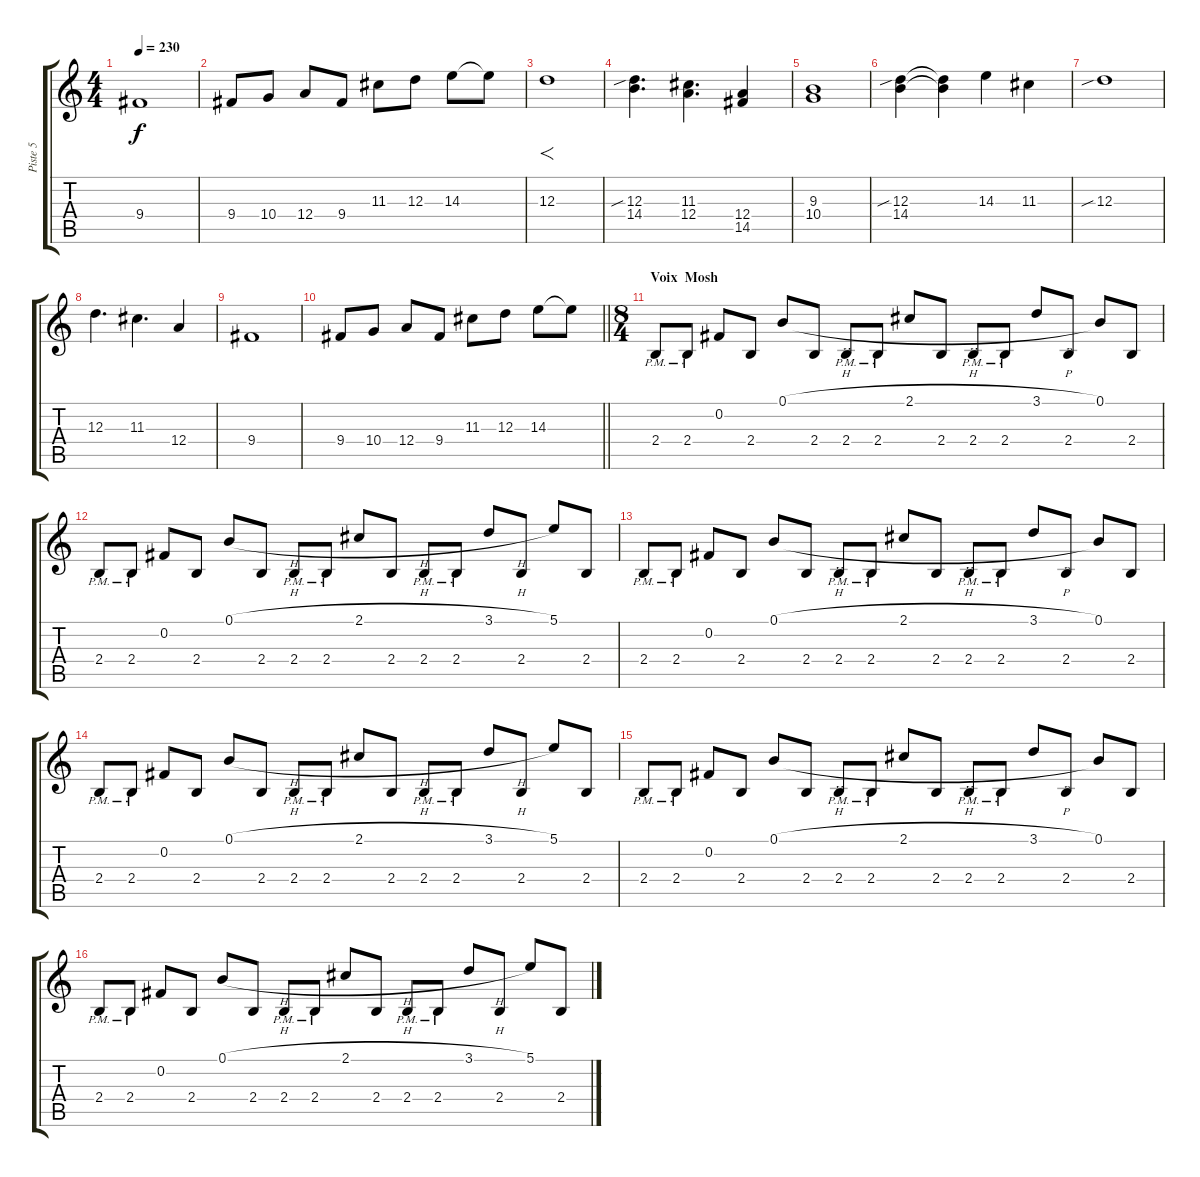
\track ("Piste 5" "Piste 5") {instrument distortionguitar}
\staff {score tabs}
\tuning (B3 Gb3 D3 A2 E2 B1) {hide}
\ts (4 4)
\tempo 230
\clef g2
\ks c
9.4.1{dy f} |
9.4.8 10.4.8 12.4.8 9.4.8 11.3.8 12.3.8 14.3.8 14.3{t}.8 |
12.3.1{f} |
(12.3{sib} 14.4).4{d} (11.3 12.4).4{d} (12.4 14.5).4 |
(9.3 10.4).1 |
(12.3{sib} 14.4).4 (12.3{t} 14.4{t}).4 14.3.4 11.3.4 |
12.3{sib}.1 |
12.3.4{d} 11.3.4{d} 12.4.4 |
9.4.1 |
\barLineRight lightlight
9.4.8 10.4.8 12.4.8 9.4.8 11.3.8 12.3.8 14.3.8 14.3{t}.8 |
\ts (8 4)
\section ("" "Voix  Mosh")
2.4{pm}.8 2.4{pm}.8 0.2.8 2.4.8 0.1{h}.8 2.4.8 2.4{pm}.8 2.4{pm}.8 2.1{h}.8 2.4.8 2.4{pm}.8 2.4{pm}.8 3.1{h}.8 2.4.8 0.1.8 2.4.8 |
2.4{pm}.8 2.4{pm}.8 0.2.8 2.4.8 0.1{h}.8 2.4.8 2.4{pm}.8 2.4{pm}.8 2.1{h}.8 2.4.8 2.4{pm}.8 2.4{pm}.8 3.1{h}.8 2.4.8 5.1.8 2.4.8 |
2.4{pm}.8 2.4{pm}.8 0.2.8 2.4.8 0.1{h}.8 2.4.8 2.4{pm}.8 2.4{pm}.8 2.1{h}.8 2.4.8 2.4{pm}.8 2.4{pm}.8 3.1{h}.8 2.4.8 0.1.8 2.4.8 |
2.4{pm}.8 2.4{pm}.8 0.2.8 2.4.8 0.1{h}.8 2.4.8 2.4{pm}.8 2.4{pm}.8 2.1{h}.8 2.4.8 2.4{pm}.8 2.4{pm}.8 3.1{h}.8 2.4.8 5.1.8 2.4.8 |
2.4{pm}.8 2.4{pm}.8 0.2.8 2.4.8 0.1{h}.8 2.4.8 2.4{pm}.8 2.4{pm}.8 2.1{h}.8 2.4.8 2.4{pm}.8 2.4{pm}.8 3.1{h}.8 2.4.8 0.1.8 2.4.8 |
2.4{pm}.8 2.4{pm}.8 0.2.8 2.4.8 0.1{h}.8 2.4.8 2.4{pm}.8 2.4{pm}.8 2.1{h}.8 2.4.8 2.4{pm}.8 2.4{pm}.8 3.1{h}.8 2.4.8 5.1.8 2.4.8
